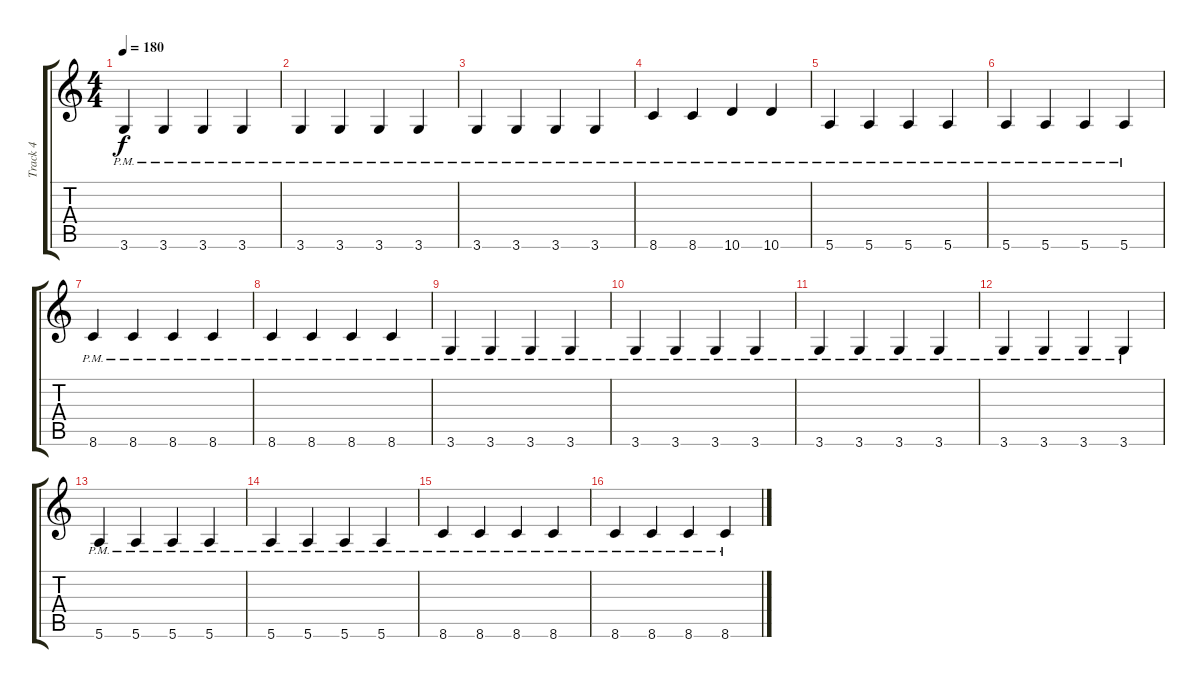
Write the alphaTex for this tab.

\track ("Track 4" "Track 4") {instrument acousticbass}
\staff {score tabs}
\tuning (E4 B3 G3 D3 A2 E2) {hide}
\ts (4 4)
\tempo 180
\clef g2
\ks c
3.6{pm}.4{dy f} 3.6{pm}.4 3.6{pm}.4 3.6{pm}.4 |
3.6{pm}.4 3.6{pm}.4 3.6{pm}.4 3.6{pm}.4 |
3.6{pm}.4 3.6{pm}.4 3.6{pm}.4 3.6{pm}.4 |
8.6{pm}.4 8.6{pm}.4 10.6{pm}.4 10.6{pm}.4 |
5.6{pm}.4 5.6{pm}.4 5.6{pm}.4 5.6{pm}.4 |
5.6{pm}.4 5.6{pm}.4 5.6{pm}.4 5.6{pm}.4 |
8.6{pm}.4 8.6{pm}.4 8.6{pm}.4 8.6{pm}.4 |
8.6{pm}.4 8.6{pm}.4 8.6{pm}.4 8.6{pm}.4 |
3.6{pm}.4 3.6{pm}.4 3.6{pm}.4 3.6{pm}.4 |
3.6{pm}.4 3.6{pm}.4 3.6{pm}.4 3.6{pm}.4 |
3.6{pm}.4 3.6{pm}.4 3.6{pm}.4 3.6{pm}.4 |
3.6{pm}.4 3.6{pm}.4 3.6{pm}.4 3.6{pm}.4 |
5.6{pm}.4 5.6{pm}.4 5.6{pm}.4 5.6{pm}.4 |
5.6{pm}.4 5.6{pm}.4 5.6{pm}.4 5.6{pm}.4 |
8.6{pm}.4 8.6{pm}.4 8.6{pm}.4 8.6{pm}.4 |
8.6{pm}.4 8.6{pm}.4 8.6{pm}.4 8.6{pm}.4
